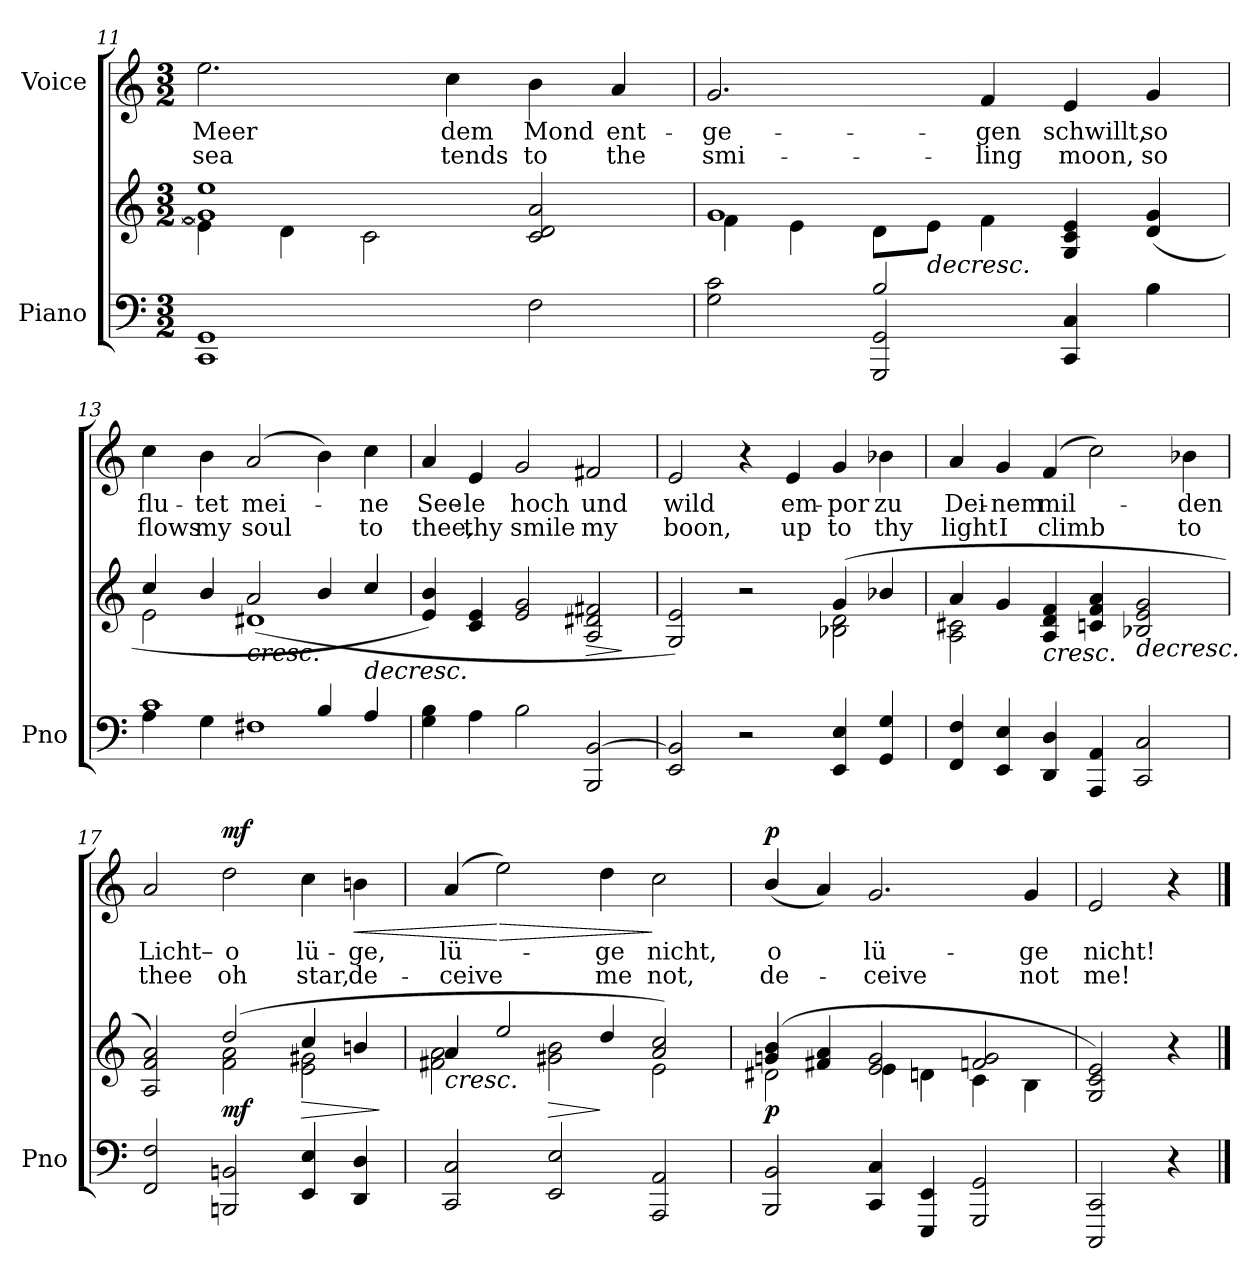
**kern	**kern	**dynam	**kern	**text	**text	**dynam
*part2	*part2	*part2	*part1	*part1	*part1	*part1
*staff3	*staff2	*staff2/3	*staff1	*staff1	*staff1	*staff1
*I"Piano	*	*	*I"Voice	*	*	*
*I'Pno	*	*	*	*	*	*
*clefF4	*clefG2	*	*clefG2	*	*	*
*k[]	*k[]	*	*k[]	*	*	*
*M3/2	*M3/2	*	*M3/2	*	*	*
=11	=11	=11	=11	=11	=11	=11
*	*^	*	*	*	*	*
!	!	!	!	!	!LO:LY:b	!LO:LY:b	!
1CC 1GG	1g] 1ee	4e\]	.	2.ee\	Meer	sea	.
.	.	4d\	.	.	.	.	.
.	.	2c\	.	.	.	.	.
!	!	!	!	!	!LO:LY:b	!LO:LY:b	!
.	.	.	.	4cc\	dem	tends	.
!	!	!	!	!	!LO:LY:b	!LO:LY:b	!
2F\	2c/ 2d/ 2a/	2ryy	.	4b\	Mond	to	.
!	!	!	!	!	!LO:LY:b	!LO:LY:b	!
.	.	.	.	4a/	ent-	the	.
!!LO:LB:g=z
=12	=12	=12	=12	=12	=12	=12	=12
*^	*	*	*	*	*	*	*
!	!	!	!	!	!	!LO:LY:b	!LO:LY:b	!
2ryy	2G\ 2c\	1g	4f\	.	2.g/	-ge-	smi-	.
.	.	.	4e\	.	.	.	.	.
2B/	2GGG/ 2GG/	.	8d\L	.	.	.	.	.
!	!	!	!	!LO:HP:b	!	!	!	!
.	.	.	8e\J	>	.	.	.	.
!	!	!	!	!	!	!LO:LY:b	!LO:LY:b	!
.	.	.	4f\	.	4f/	-gen	-ling	.
!	!	!	!	!	!	!LO:LY:b	!LO:LY:b	!
2ryy	4CC/ 4C/	4G/ 4c/ 4e/	2ryy	.	4e/	schwillt,	moon,	.
!	!	!	!	!	!	!LO:LY:b	!LO:LY:b	!
.	4B\	(>4d/ 4g/	.	.	4g/	so	so	.
=13	=13	=13	=13	=13	=13	=13	=13	=13
!	!	!	!	!	!	!LO:LY:b	!LO:LY:b	!
1c	4A\	4cc/	2e\	.	4cc\	flu-	flows	.
!	!	!	!	!	!	!LO:LY:b	!LO:LY:b	!
.	4G\	4b/	.	.	4b\	-tet	my	.
!	!	!	!	!LO:HP:b	!	!LO:LY:b	!LO:LY:b	!
.	1F#X	2a/	(<1d#X	<	(>2a/	mei-	soul	.
4B/	.	4b/	.	]	4b\)	.	.	.
!	!	!	!	!LO:HP:b	!	!LO:LY:b	!LO:LY:b	!
4A/	.	4cc/	.	>	4cc\	-ne	to	.
*v	*v	*	*	*	*	*	*	*
*	*v	*v	*	*	*	*	*
=14	=14	=14	=14	=14	=14	=14
!	!	!	!	!LO:LY:b	!LO:LY:b	!
4G\ 4B\	4e/ 4b/)	.	4a/	See-	thee,	.
!	!	!	!	!LO:LY:b	!LO:LY:b	!
4A\	4c/ 4e/	[	4e/	-le	thy	.
!	!	!	!	!LO:LY:b	!LO:LY:b	!
2B\	2e/ 2g/	.	2g/	hoch	smile	.
!	!	!LO:HP:b	!	!LO:LY:b	!LO:LY:b	!
2BBB/ [2BB/	2A/ 2d#X/ 2f#X/	>	2f#X/	und	my	.
.	.	]	.	.	.	.
=15	=15	=15	=15	=15	=15	=15
*	*^	*	*	*	*	*
!	!	!	!	!	!LO:LY:b	!LO:LY:b	!
2EE/ 2BB/]	2G/ 2e/)	1ryy	.	2e/	wild	boon,	.
2r	2r	.	.	4r	.	.	.
!	!	!	!	!	!LO:LY:b	!LO:LY:b	!
.	.	.	.	4e/	em-	up	.
!	!	!	!	!	!LO:LY:b	!LO:LY:b	!
4EE/ 4E/	(>4g/	2B-X\ 2d\	.	4g/	-por	to	.
!	!	!	!	!	!LO:LY:b	!LO:LY:b	!
4GG/ 4G/	4b-X/	.	.	4b-X\	zu	thy	.
!!LO:LB:g=z
=16	=16	=16	=16	=16	=16	=16	=16
!	!	!	!	!	!LO:LY:b	!LO:LY:b	!
4FF/ 4F/	4a/	2A\ 2c#X\	.	4a/	Dei-	light	.
!	!	!	!	!	!LO:LY:b	!LO:LY:b	!
4EE/ 4E/	4g/	.	.	4g/	-nem	I	.
!	!	!	!LO:HP:b	!	!LO:LY:b	!LO:LY:b	!
4DD/ 4D/	4A/ 4d/ 4f/	2ryy	<	(>4f/	mil-	climb	.
4AAA/ 4AA/	4cn/ 4f/ 4a/	.	.	2cc\)	.	.	.
!	!	!	!LO:HP:n=1:b	!	!	!	!
2CC/ 2C/	2B-X/ 2e/ 2g/	2ryy	] >	.	.	.	.
!	!	!	!	!	!LO:LY:b	!LO:LY:b	!
.	.	.	.	4b-X\	-den	to	.
=17	=17	=17	=17	=17	=17	=17	=17
!	!	!	!	!	!LO:LY:b	!LO:LY:b	!
2FF/ 2F/	2A/ 2f/ 2a/)	2ryy	.	2a/	Licht–	thee	.
!	!	!	!LO:DY:n=1:b	!	!LO:LY:b	!LO:LY:b	!LO:DY:a
2BBBn/ 2BBn/	(>2dd/	2f\ 2a\	[ mf	2dd\	o	oh	mf
!	!	!	!LO:HP:b	!	!LO:LY:b	!LO:LY:b	!
4EE/ 4E/	4cc/	2e\ 2g#X\	>	4cc\	lü-	star,	.
!	!	!	!	!	!LO:LY:b	!LO:LY:b	!LO:HP:b
4DD/ 4D/	4bn/	.	.	4bn\	-ge,	de-	<
*	*v	*v	*	*	*	*	*
.	.	]	.	.	.	.
=18	=18	=18	=18	=18	=18	=18
!	!	!LO:HP:b	!	!LO:LY:b	!LO:LY:b	!
*	*^	*	*	*	*	*
2CC/ 2C/	4a/	2f#X\ 2a\	<	(>4a/	lü-	-ceive	.
!	!	!	!	!	!	!	!LO:HP:n=1:b
.	2ee/	.	.	2ee\)	.	.	[ >
!	!	!	!LO:HP:b	!	!	!	!
2EE/ 2E/	.	2g#X\ 2b\	>	.	.	.	.
!	!	!	!	!	!LO:LY:b	!LO:LY:b	!
.	4dd/	.	]	4dd\	-ge	me	.
!	!	!	!	!	!LO:LY:b	!LO:LY:b	!
2AAA/ 2AA/	2a/ 2cc/)	2e\	.	2cc\	nicht,	not,	]
=19	=19	=19	=19	=19	=19	=19	=19
!	!	!	!LO:DY:b	!	!LO:LY:b	!LO:LY:b	!LO:DY:a
2BBB/ 2BB/	(>4gn/ 4b/	2d#X\	p	(<4b/	o	de-	p
.	4f#X/ 4a/	.	[	4a/)	.	.	.
!	!	!	!	!	!LO:LY:b	!LO:LY:b	!
4CC/ 4C/	2e/ 2g/	4e\	.	2.g/	lü-	-ceive	.
4EEE/ 4EE/	.	4dn\	.	.	.	.	.
2GGG/ 2GG/	2fn/ 2g/	4c\	.	.	.	.	.
!	!	!	!	!	!LO:LY:b	!LO:LY:b	!
.	.	4B\	.	4g/	-ge	not	.
*	*v	*v	*	*	*	*	*
.	.	]	.	.	.	.
=20	=20	=20	=20	=20	=20	=20
!	!	!	!	!LO:LY:b	!LO:LY:b	!
2CCC/ 2CC/	2G/ 2c/ 2e/)	.	2e/	nicht!	me!	.
4r	4r	.	4r	.	.	.
==	==	==	==	==	==	==
*-	*-	*-	*-	*-	*-	*-
